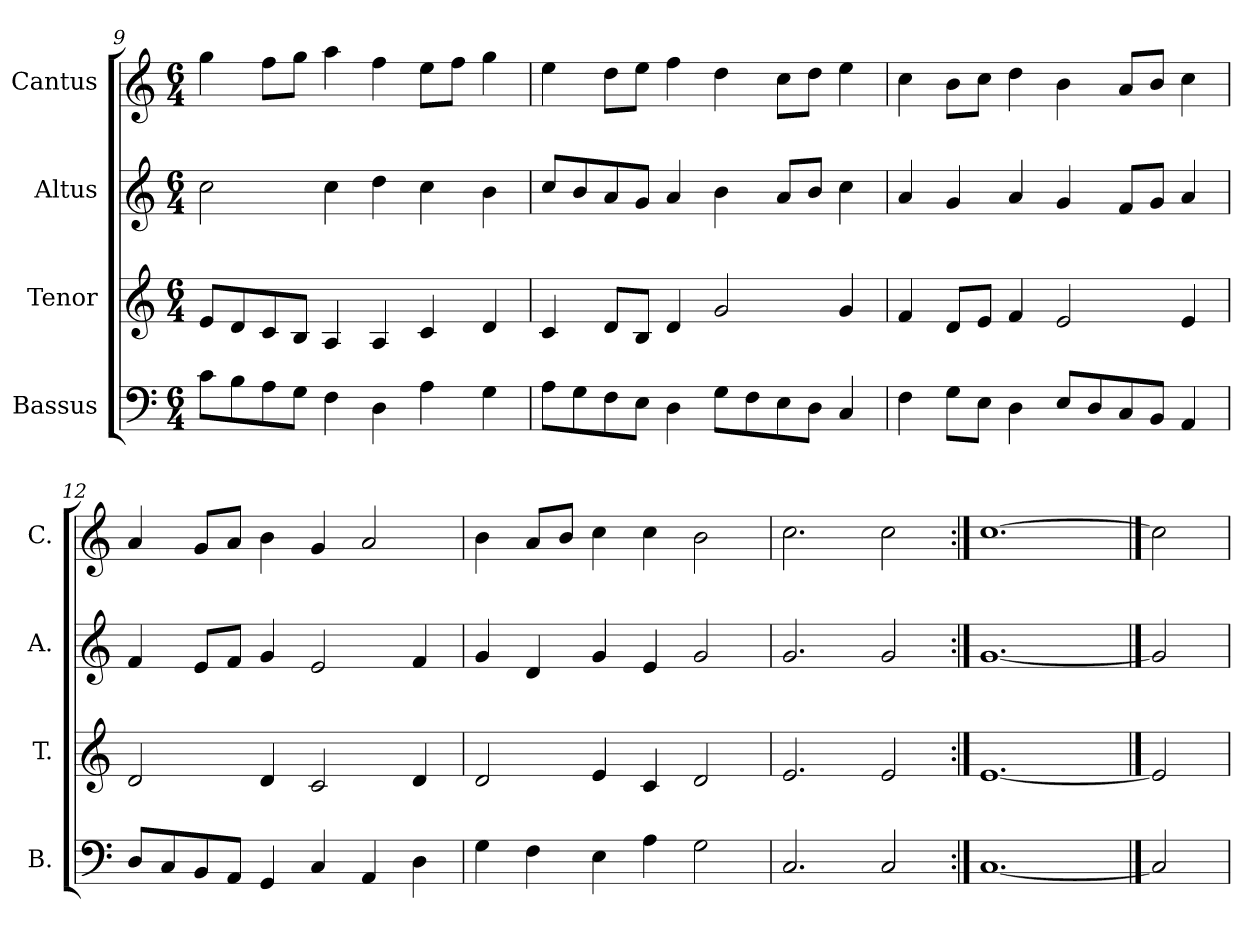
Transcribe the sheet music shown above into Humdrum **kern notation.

**kern	**kern	**kern	**kern
*part4	*part3	*part2	*part1
*staff4	*staff3	*staff2	*staff1
*I"Bassus	*I"Tenor	*I"Altus	*I"Cantus
*I'B.	*I'T.	*I'A.	*I'C.
*clefF4	*clefG2	*clefG2	*clefG2
*k[]	*k[]	*k[]	*k[]
*M6/4	*M6/4	*M6/4	*M6/4
=9	=9	=9	=9
8c\L	8e/L	2cc\	4gg\
8B\	8d/	.	.
8A\	8c/	.	8ff\L
8G\J	8B/J	.	8gg\J
4F\	4A/	4cc\	4aa\
4D\	4A/	4dd\	4ff\
4A\	4c/	4cc\	8ee\L
.	.	.	8ff\J
4G\	4d/	4b\	4gg\
!!LO:LB:g=z
=10	=10	=10	=10
8A\L	4c/	8cc/L	4ee\
8G\	.	8b/	.
8F\	8d/L	8a/	8dd\L
8E\J	8B/J	8g/J	8ee\J
4D\	4d/	4a/	4ff\
8G\L	2g/	4b\	4dd\
8F\	.	.	.
8E\	.	8a/L	8cc\L
8D\J	.	8b/J	8dd\J
4C/	4g/	4cc\	4ee\
=11	=11	=11	=11
4F\	4f/	4a/	4cc\
8G\L	8d/L	4g/	8b\L
8E\J	8e/J	.	8cc\J
4D\	4f/	4a/	4dd\
8E/L	2e/	4g/	4b\
8D/	.	.	.
8C/	.	8f/L	8a/L
8BB/J	.	8g/J	8b/J
4AA/	4e/	4a/	4cc\
!!LO:PB:g=z
=12	=12	=12	=12
8D/L	2d/	4f/	4a/
8C/	.	.	.
8BB/	.	8e/L	8g/L
8AA/J	.	8f/J	8a/J
4GG/	4d/	4g/	4b\
4C/	2c/	2e/	4g/
4AA/	.	.	2a/
4D\	4d/	4f/	.
=13	=13	=13	=13
4G\	2d/	4g/	4b\
4F\	.	4d/	8a/L
.	.	.	8b/J
4E\	4e/	4g/	4cc\
4A\	4c/	4e/	4cc\
2G\	2d/	2g/	2b\
=14	=14	=14	=14
2.C/	2.e/	2.g/	2.cc\
2C/	2e/	2g/	2cc\
=15:|!	=15:|!	=15:|!	=15:|!
[1.C	[1.e	[1.g	[1.cc
==16	==16	==16	==16
2C]	2e]	2g]	2cc]
=	=	=	=
*-	*-	*-	*-
